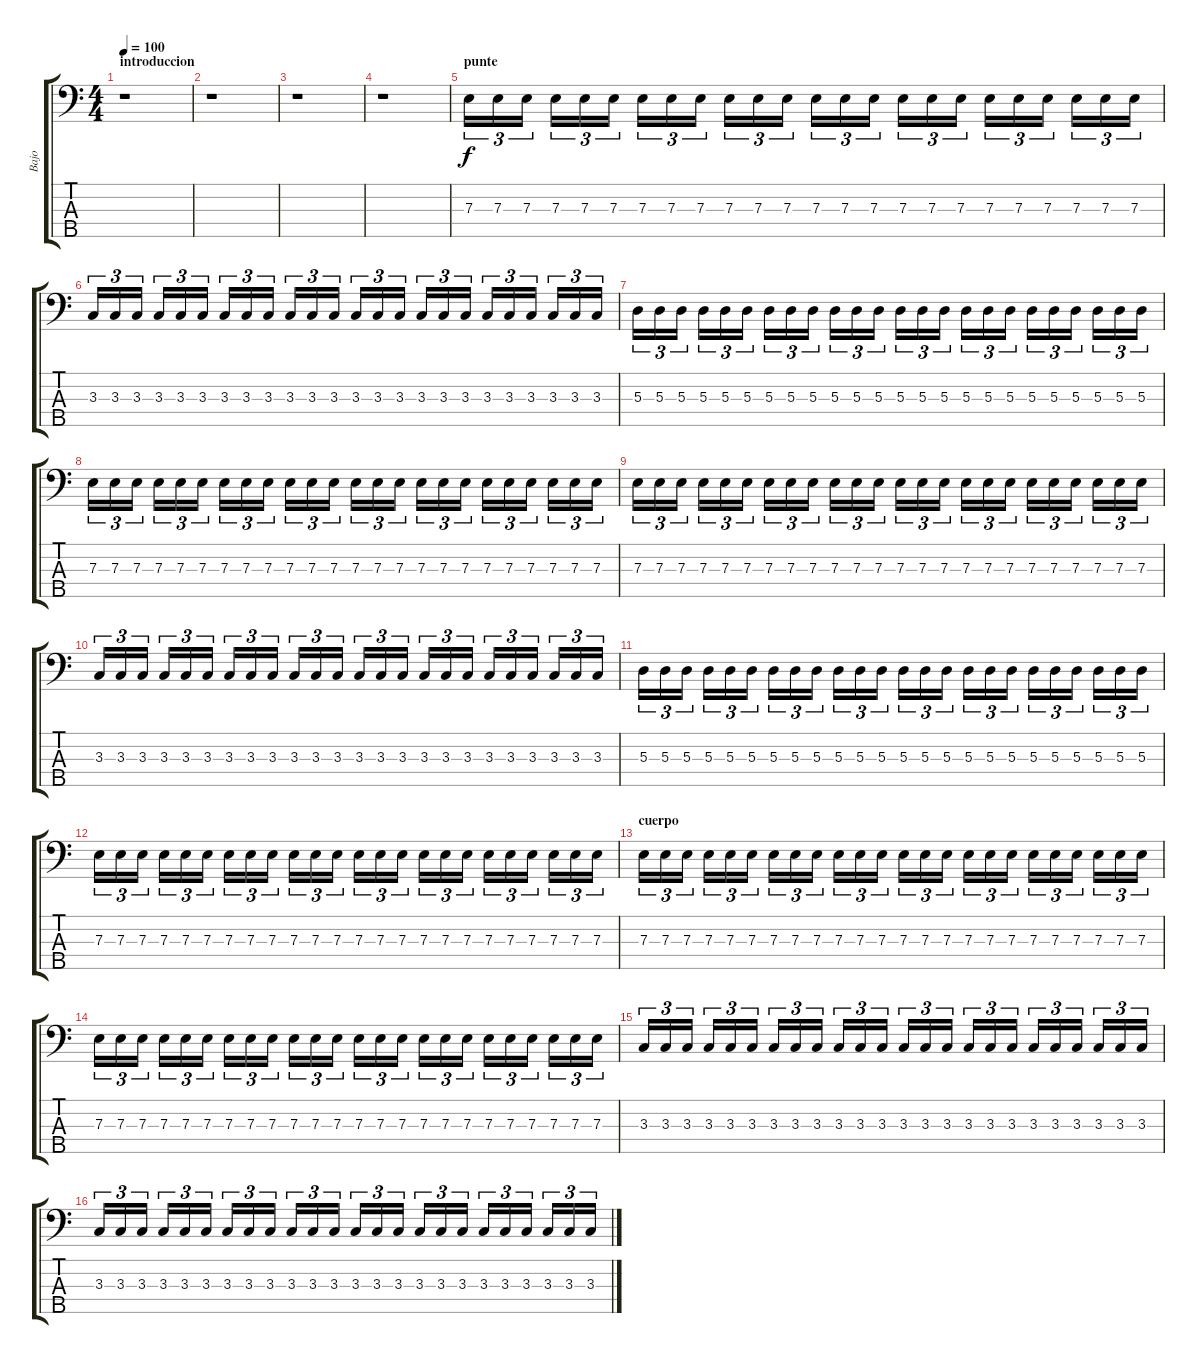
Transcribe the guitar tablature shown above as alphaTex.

\track ("Bajo" "Bajo") {instrument electricbassfinger}
\staff {score tabs}
\tuning (G2 D2 A1 E1 B0) {hide}
\ts (4 4)
\section ("" "introduccion")
\tempo 100
\clef f4
\ks c
r.1{dy f instrument electricbassfinger} |
r.1 |
r.1 |
r.1 |
\section ("" "punte")
7.3.16{tu (3 2)} 7.3.16{tu (3 2)} 7.3.16{tu (3 2)} 7.3.16{tu (3 2)} 7.3.16{tu (3 2)} 7.3.16{tu (3 2)} 7.3.16{tu (3 2)} 7.3.16{tu (3 2)} 7.3.16{tu (3 2)} 7.3.16{tu (3 2)} 7.3.16{tu (3 2)} 7.3.16{tu (3 2)} 7.3.16{tu (3 2)} 7.3.16{tu (3 2)} 7.3.16{tu (3 2)} 7.3.16{tu (3 2)} 7.3.16{tu (3 2)} 7.3.16{tu (3 2)} 7.3.16{tu (3 2)} 7.3.16{tu (3 2)} 7.3.16{tu (3 2)} 7.3.16{tu (3 2)} 7.3.16{tu (3 2)} 7.3.16{tu (3 2)} |
3.3.16{tu (3 2)} 3.3.16{tu (3 2)} 3.3.16{tu (3 2)} 3.3.16{tu (3 2)} 3.3.16{tu (3 2)} 3.3.16{tu (3 2)} 3.3.16{tu (3 2)} 3.3.16{tu (3 2)} 3.3.16{tu (3 2)} 3.3.16{tu (3 2)} 3.3.16{tu (3 2)} 3.3.16{tu (3 2)} 3.3.16{tu (3 2)} 3.3.16{tu (3 2)} 3.3.16{tu (3 2)} 3.3.16{tu (3 2)} 3.3.16{tu (3 2)} 3.3.16{tu (3 2)} 3.3.16{tu (3 2)} 3.3.16{tu (3 2)} 3.3.16{tu (3 2)} 3.3.16{tu (3 2)} 3.3.16{tu (3 2)} 3.3.16{tu (3 2)} |
5.3.16{tu (3 2)} 5.3.16{tu (3 2)} 5.3.16{tu (3 2)} 5.3.16{tu (3 2)} 5.3.16{tu (3 2)} 5.3.16{tu (3 2)} 5.3.16{tu (3 2)} 5.3.16{tu (3 2)} 5.3.16{tu (3 2)} 5.3.16{tu (3 2)} 5.3.16{tu (3 2)} 5.3.16{tu (3 2)} 5.3.16{tu (3 2)} 5.3.16{tu (3 2)} 5.3.16{tu (3 2)} 5.3.16{tu (3 2)} 5.3.16{tu (3 2)} 5.3.16{tu (3 2)} 5.3.16{tu (3 2)} 5.3.16{tu (3 2)} 5.3.16{tu (3 2)} 5.3.16{tu (3 2)} 5.3.16{tu (3 2)} 5.3.16{tu (3 2)} |
7.3.16{tu (3 2)} 7.3.16{tu (3 2)} 7.3.16{tu (3 2)} 7.3.16{tu (3 2)} 7.3.16{tu (3 2)} 7.3.16{tu (3 2)} 7.3.16{tu (3 2)} 7.3.16{tu (3 2)} 7.3.16{tu (3 2)} 7.3.16{tu (3 2)} 7.3.16{tu (3 2)} 7.3.16{tu (3 2)} 7.3.16{tu (3 2)} 7.3.16{tu (3 2)} 7.3.16{tu (3 2)} 7.3.16{tu (3 2)} 7.3.16{tu (3 2)} 7.3.16{tu (3 2)} 7.3.16{tu (3 2)} 7.3.16{tu (3 2)} 7.3.16{tu (3 2)} 7.3.16{tu (3 2)} 7.3.16{tu (3 2)} 7.3.16{tu (3 2)} |
7.3.16{tu (3 2)} 7.3.16{tu (3 2)} 7.3.16{tu (3 2)} 7.3.16{tu (3 2)} 7.3.16{tu (3 2)} 7.3.16{tu (3 2)} 7.3.16{tu (3 2)} 7.3.16{tu (3 2)} 7.3.16{tu (3 2)} 7.3.16{tu (3 2)} 7.3.16{tu (3 2)} 7.3.16{tu (3 2)} 7.3.16{tu (3 2)} 7.3.16{tu (3 2)} 7.3.16{tu (3 2)} 7.3.16{tu (3 2)} 7.3.16{tu (3 2)} 7.3.16{tu (3 2)} 7.3.16{tu (3 2)} 7.3.16{tu (3 2)} 7.3.16{tu (3 2)} 7.3.16{tu (3 2)} 7.3.16{tu (3 2)} 7.3.16{tu (3 2)} |
3.3.16{tu (3 2)} 3.3.16{tu (3 2)} 3.3.16{tu (3 2)} 3.3.16{tu (3 2)} 3.3.16{tu (3 2)} 3.3.16{tu (3 2)} 3.3.16{tu (3 2)} 3.3.16{tu (3 2)} 3.3.16{tu (3 2)} 3.3.16{tu (3 2)} 3.3.16{tu (3 2)} 3.3.16{tu (3 2)} 3.3.16{tu (3 2)} 3.3.16{tu (3 2)} 3.3.16{tu (3 2)} 3.3.16{tu (3 2)} 3.3.16{tu (3 2)} 3.3.16{tu (3 2)} 3.3.16{tu (3 2)} 3.3.16{tu (3 2)} 3.3.16{tu (3 2)} 3.3.16{tu (3 2)} 3.3.16{tu (3 2)} 3.3.16{tu (3 2)} |
5.3.16{tu (3 2)} 5.3.16{tu (3 2)} 5.3.16{tu (3 2)} 5.3.16{tu (3 2)} 5.3.16{tu (3 2)} 5.3.16{tu (3 2)} 5.3.16{tu (3 2)} 5.3.16{tu (3 2)} 5.3.16{tu (3 2)} 5.3.16{tu (3 2)} 5.3.16{tu (3 2)} 5.3.16{tu (3 2)} 5.3.16{tu (3 2)} 5.3.16{tu (3 2)} 5.3.16{tu (3 2)} 5.3.16{tu (3 2)} 5.3.16{tu (3 2)} 5.3.16{tu (3 2)} 5.3.16{tu (3 2)} 5.3.16{tu (3 2)} 5.3.16{tu (3 2)} 5.3.16{tu (3 2)} 5.3.16{tu (3 2)} 5.3.16{tu (3 2)} |
7.3.16{tu (3 2)} 7.3.16{tu (3 2)} 7.3.16{tu (3 2)} 7.3.16{tu (3 2)} 7.3.16{tu (3 2)} 7.3.16{tu (3 2)} 7.3.16{tu (3 2)} 7.3.16{tu (3 2)} 7.3.16{tu (3 2)} 7.3.16{tu (3 2)} 7.3.16{tu (3 2)} 7.3.16{tu (3 2)} 7.3.16{tu (3 2)} 7.3.16{tu (3 2)} 7.3.16{tu (3 2)} 7.3.16{tu (3 2)} 7.3.16{tu (3 2)} 7.3.16{tu (3 2)} 7.3.16{tu (3 2)} 7.3.16{tu (3 2)} 7.3.16{tu (3 2)} 7.3.16{tu (3 2)} 7.3.16{tu (3 2)} 7.3.16{tu (3 2)} |
\section ("" "cuerpo")
7.3.16{tu (3 2)} 7.3.16{tu (3 2)} 7.3.16{tu (3 2)} 7.3.16{tu (3 2)} 7.3.16{tu (3 2)} 7.3.16{tu (3 2)} 7.3.16{tu (3 2)} 7.3.16{tu (3 2)} 7.3.16{tu (3 2)} 7.3.16{tu (3 2)} 7.3.16{tu (3 2)} 7.3.16{tu (3 2)} 7.3.16{tu (3 2)} 7.3.16{tu (3 2)} 7.3.16{tu (3 2)} 7.3.16{tu (3 2)} 7.3.16{tu (3 2)} 7.3.16{tu (3 2)} 7.3.16{tu (3 2)} 7.3.16{tu (3 2)} 7.3.16{tu (3 2)} 7.3.16{tu (3 2)} 7.3.16{tu (3 2)} 7.3.16{tu (3 2)} |
7.3.16{tu (3 2)} 7.3.16{tu (3 2)} 7.3.16{tu (3 2)} 7.3.16{tu (3 2)} 7.3.16{tu (3 2)} 7.3.16{tu (3 2)} 7.3.16{tu (3 2)} 7.3.16{tu (3 2)} 7.3.16{tu (3 2)} 7.3.16{tu (3 2)} 7.3.16{tu (3 2)} 7.3.16{tu (3 2)} 7.3.16{tu (3 2)} 7.3.16{tu (3 2)} 7.3.16{tu (3 2)} 7.3.16{tu (3 2)} 7.3.16{tu (3 2)} 7.3.16{tu (3 2)} 7.3.16{tu (3 2)} 7.3.16{tu (3 2)} 7.3.16{tu (3 2)} 7.3.16{tu (3 2)} 7.3.16{tu (3 2)} 7.3.16{tu (3 2)} |
3.3.16{tu (3 2)} 3.3.16{tu (3 2)} 3.3.16{tu (3 2)} 3.3.16{tu (3 2)} 3.3.16{tu (3 2)} 3.3.16{tu (3 2)} 3.3.16{tu (3 2)} 3.3.16{tu (3 2)} 3.3.16{tu (3 2)} 3.3.16{tu (3 2)} 3.3.16{tu (3 2)} 3.3.16{tu (3 2)} 3.3.16{tu (3 2)} 3.3.16{tu (3 2)} 3.3.16{tu (3 2)} 3.3.16{tu (3 2)} 3.3.16{tu (3 2)} 3.3.16{tu (3 2)} 3.3.16{tu (3 2)} 3.3.16{tu (3 2)} 3.3.16{tu (3 2)} 3.3.16{tu (3 2)} 3.3.16{tu (3 2)} 3.3.16{tu (3 2)} |
3.3.16{tu (3 2)} 3.3.16{tu (3 2)} 3.3.16{tu (3 2)} 3.3.16{tu (3 2)} 3.3.16{tu (3 2)} 3.3.16{tu (3 2)} 3.3.16{tu (3 2)} 3.3.16{tu (3 2)} 3.3.16{tu (3 2)} 3.3.16{tu (3 2)} 3.3.16{tu (3 2)} 3.3.16{tu (3 2)} 3.3.16{tu (3 2)} 3.3.16{tu (3 2)} 3.3.16{tu (3 2)} 3.3.16{tu (3 2)} 3.3.16{tu (3 2)} 3.3.16{tu (3 2)} 3.3.16{tu (3 2)} 3.3.16{tu (3 2)} 3.3.16{tu (3 2)} 3.3.16{tu (3 2)} 3.3.16{tu (3 2)} 3.3.16{tu (3 2)}
